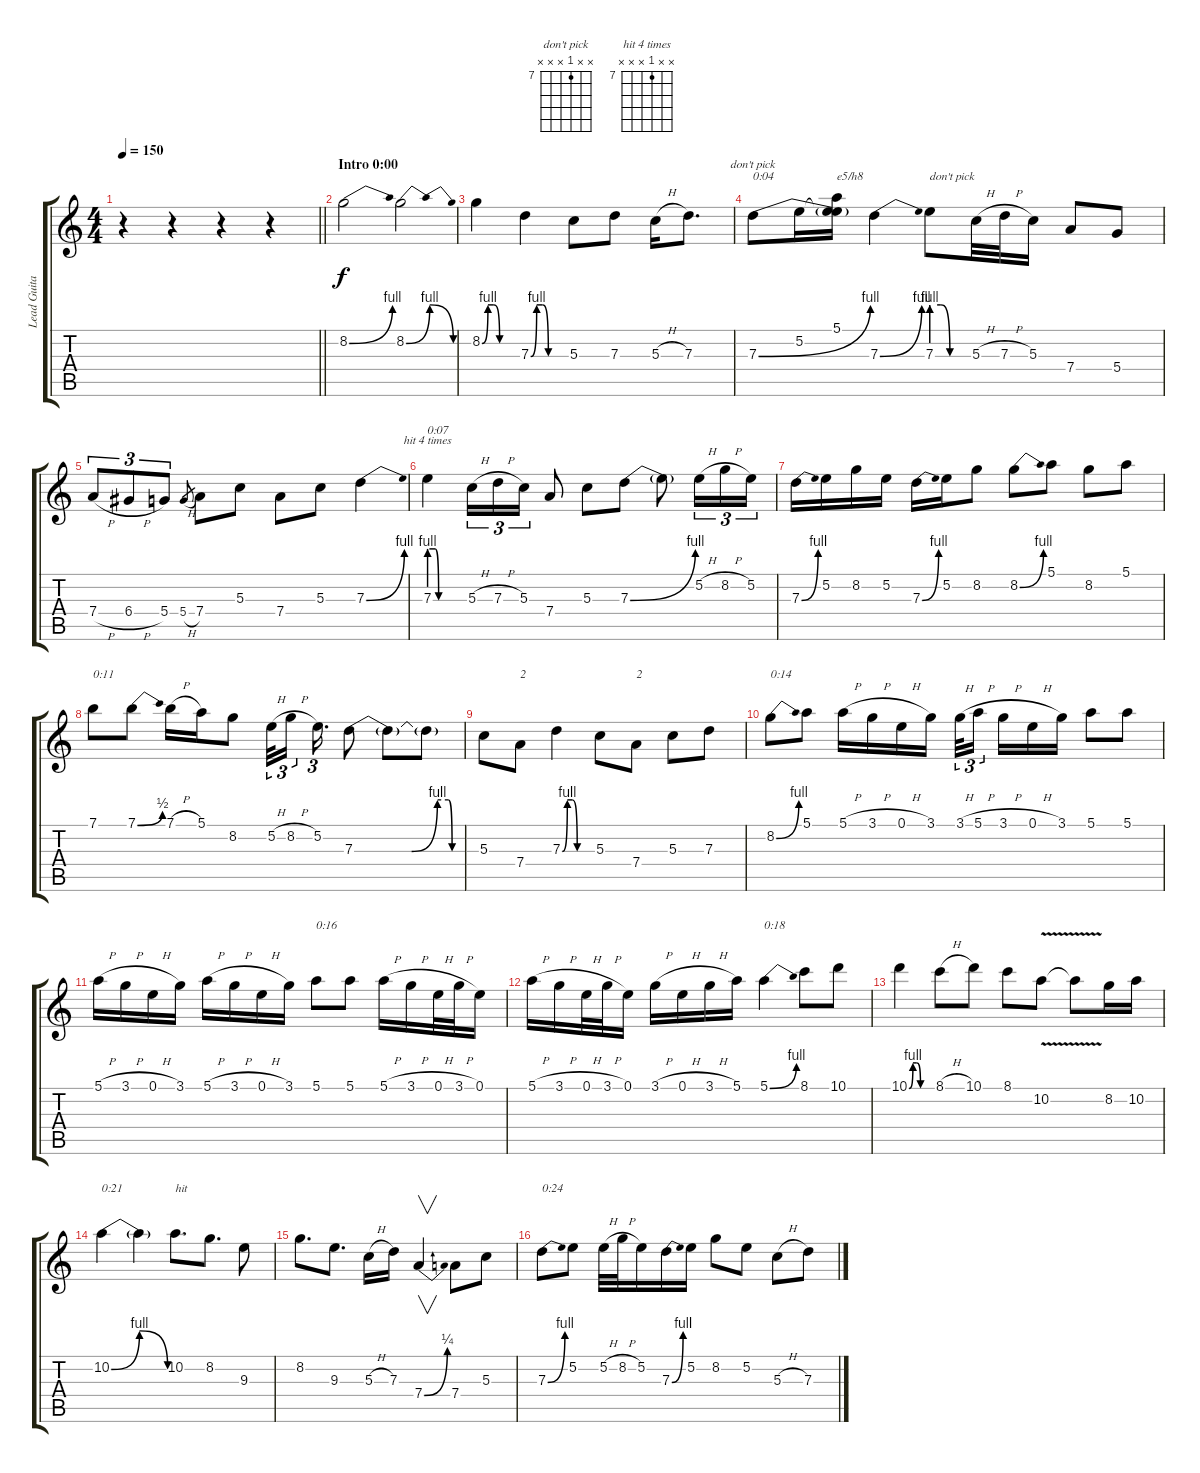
\track ("Lead Guitar" "Lead Guita") {instrument overdrivenguitar}
\staff {score tabs}
\tuning (E4 B3 G3 D3 A2 E2) {hide}
\chord ("don't pick" x x 7 x x x) {firstfret 7}
\chord ("hit 4 times" x x 7 x x x) {firstfret 7}
\ts (4 4)
\tempo 150
\clef g2
\barLineRight lightlight
\ks c
r.4{dy f instrument overdrivenguitar} r.4 r.4 r.4 |
\section ("" "Intro 0:00")
8.2{be (bend 0 0 60 4)}.2 8.2{be (bendrelease 0 0 15 4 54 4 60 0)}.2 |
8.2{be (custom 0 0 10 4 20 4 30 0 60 0)}.4 7.3{be (custom 0 0 10 4 20 4 30 0 60 0)}.4 5.3.8 7.3.8 5.3{h}.16 7.3.8{d} |
7.3{be (bend 0 0 60 4)}.8{ch "don't pick" txt "0:04"} 5.2.16 (5.1 5.2{t} 7.3{t}).16{txt "e5/h8"} 7.3{be (bend 0 0 60 4)}.4 7.3{be (custom 0 4 15 4 30 0 60 0)}.8{txt "don't pick"} 5.3{h}.32 7.3{h}.32 5.3.16 7.4.8 5.4.8 |
7.4{h}.8{tu (3 2)} 6.4{h}.8{tu (3 2)} 5.4.8{tu (3 2)} 5.4{h}.8{gr} 7.4.8 5.3.8 7.4.8 5.3.8 7.3{be (bend 0 0 60 4)}.4 |
7.3{be (custom 0 4 10 4 16 0 60 0)}.4{ch "hit 4 times" txt "0:07"} 5.3{h}.16{tu (3 2)} 7.3{h}.16{tu (3 2)} 5.3.16{tu (3 2)} 7.4.8 5.3.8 7.3{be (bend 0 0 60 4)}.8 7.3{t}.8 5.2{h}.16{tu (3 2)} 8.2{h}.16{tu (3 2)} 5.2.16{tu (3 2)} |
7.3{be (bend 0 0 60 4)}.16 5.2.16 8.2.16 5.2.16 7.3{be (bend 0 0 60 4)}.16 5.2.16 8.2.8 8.2{be (bend 0 0 60 4)}.8 5.1.8 8.2.8 5.1.8 |
7.1.8{txt "0:11"} 7.1{be (bend 0 0 60 2)}.8 7.1{h}.16 5.1.16 8.2.8 5.2{h}.32{tu (3 2)} 8.2{h}.16{tu (3 2) beam splitsecondary} 5.2.16{d tu (3 2)} 7.3{be (custom 0 0 31 0 45 4 51 4 53 0 60 0)}.8 7.3{t}.8 7.3{t}.8 |
5.3.8 7.4.8{txt "2"} 7.3{be (custom 0 0 10 4 20 4 30 0 60 0)}.4 5.3.8 7.4.8{txt "2"} 5.3.8 7.3.8 |
8.2{be (bend 0 0 60 4)}.8{txt "0:14"} 5.1.8 5.1{h}.16 3.1{h}.16 0.1{h}.16 3.1.16 3.1{h}.32{tu (3 2)} 5.1{h}.16{tu (3 2) beam splitsecondary} 3.1{h}.16 0.1{h}.16 3.1.16 5.1.8 5.1.8 |
5.1{h}.16 3.1{h}.16 0.1{h}.16 3.1.16 5.1{h}.16 3.1{h}.16 0.1{h}.16 3.1.16 5.1.8{txt "0:16"} 5.1.8 5.1{h}.16 3.1{h}.16 0.1{h}.32 3.1{h}.32 0.1.16 |
5.1{h}.16 3.1{h}.16 0.1{h}.32 3.1{h}.32 0.1.16 3.1{h}.16 0.1{h}.16 3.1{h}.16 5.1.16 5.1{be (bend 0 0 60 4)}.4{txt "0:18"} 8.1.8 10.1.8 |
10.1{be (custom 0 0 10 4 20 4 30 0 60 0)}.4 8.1{h}.8 10.1.8 8.1.8 10.2{v}.8 10.2{t}.8 8.2.16 10.2.16 |
10.2{be (bendrelease 0 0 30 4 58 4 60 0)}.4{txt "0:21"} 10.2{t}.4 10.2.8{d txt "hit"} 8.2.8{d} 9.3.8 |
8.2.8{d} 9.3.8{d} 5.3{h}.16 7.3.16 7.4{be (bend 0 0 60 1)}.4{v} 7.4.8 5.3.8 |
7.3{be (bend 0 0 60 4)}.8{txt "0:24"} 5.2.8 5.2{h}.32 8.2{h}.32 5.2.16 7.3{be (bend 0 0 60 4)}.16 5.2.16 8.2.8 5.2.8 5.3{h}.8 7.3{h}.8
